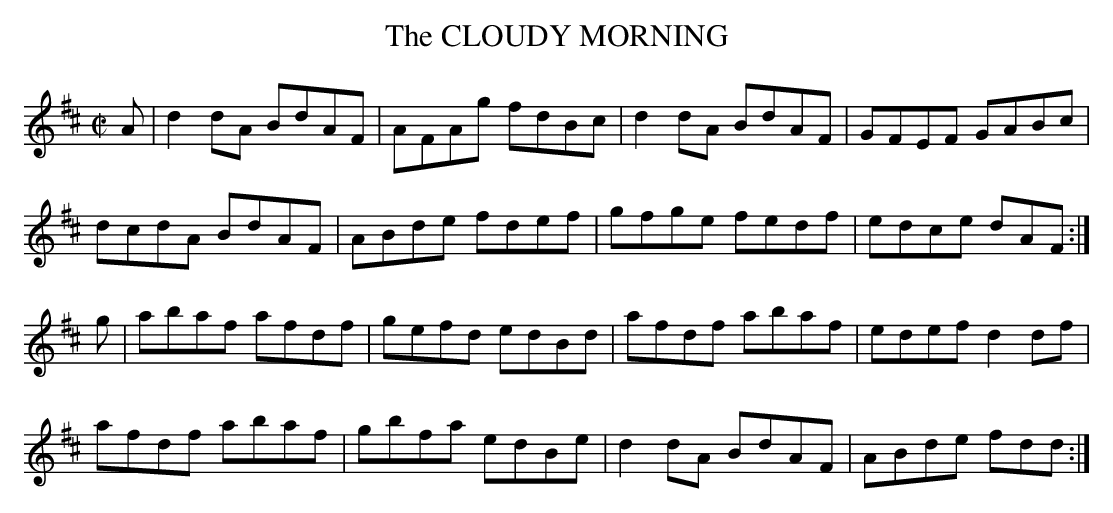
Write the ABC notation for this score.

X:1
T:CLOUDY MORNING, The
M:C|
L:1/8
K:D
A|d2dA BdAF|AFAg fdBc|d2dA BdAF|GFEF GABc|
dcdA BdAF|ABde fdef|gfge fedf|edce dAF :|
g|abaf afdf|gefd edBd|afdf abaf|edef d2df|
afdf abaf|gbfa edBe|d2dA BdAF|ABde fdd :|
